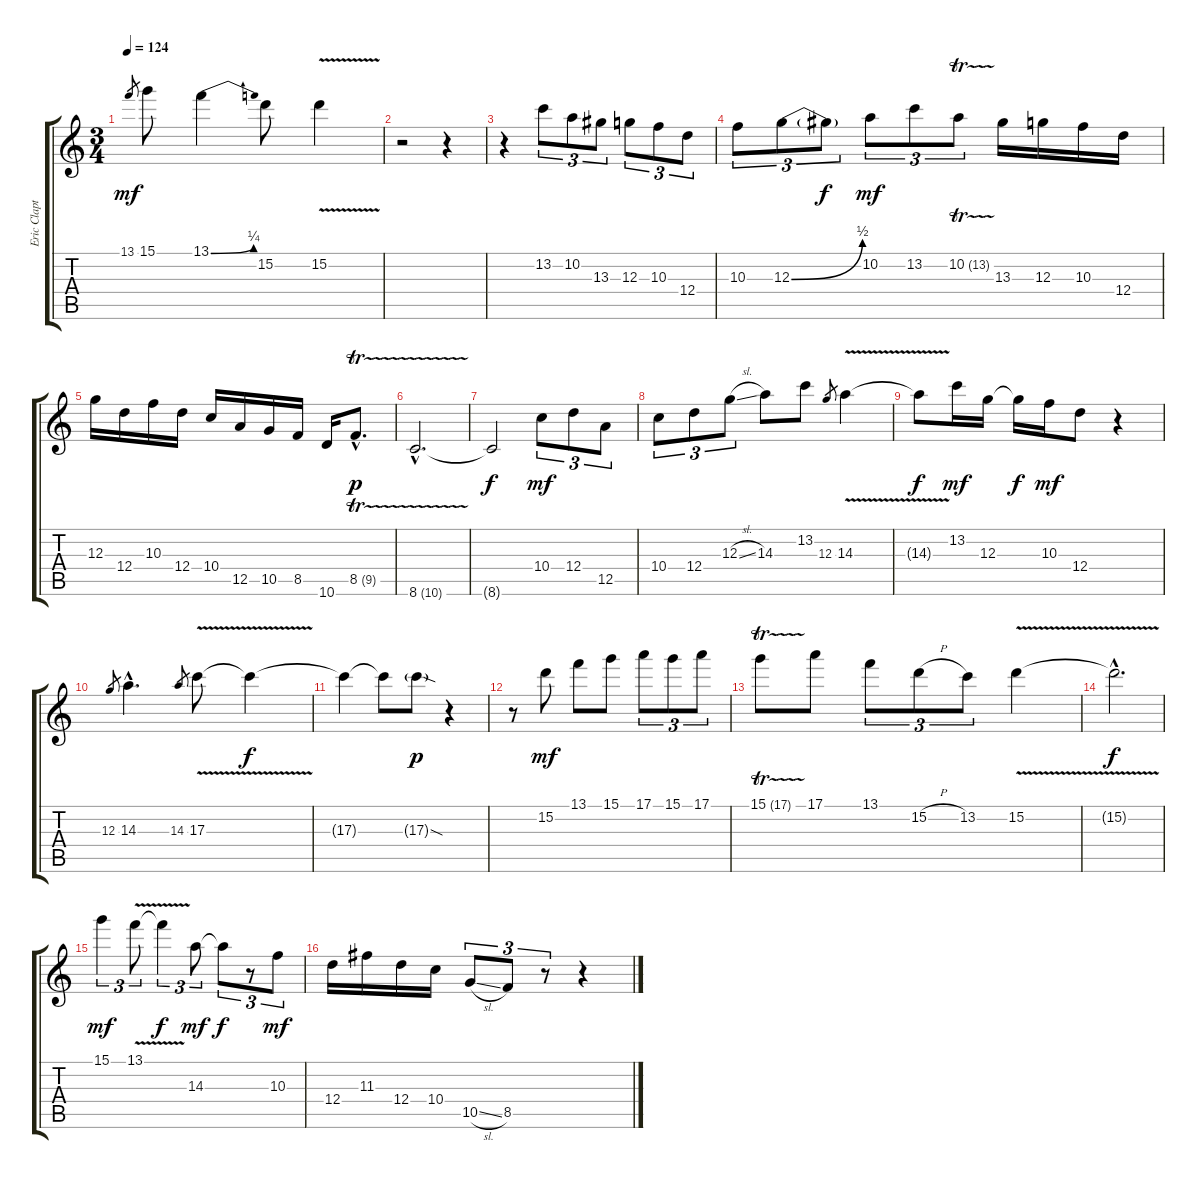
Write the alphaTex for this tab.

\track ("Eric Clapton Guitar I" "Eric Clapt") {instrument overdrivenguitar}
\staff {score tabs}
\tuning (E4 B3 G3 D3 A2 E2) {hide}
\ts (3 4)
\tempo 124
\clef g2
\ks c
13.1.8{gr dy mf} 15.1.8 13.1{be (bend 0 0 60 1)}.4 15.2.8 15.2{v}.4 |
r.2 r.4 |
r.4 13.2.8{tu (3 2)} 10.2.8{tu (3 2)} 13.3.8{tu (3 2)} 12.3.8{tu (3 2)} 10.3.8{tu (3 2)} 12.4.8{tu (3 2)} |
10.3.8{tu (3 2)} 12.3{be (bend 0 0 60 2)}.8{tu (3 2)} 12.3{t}.8{tu (3 2) dy f} 10.2.8{tu (3 2) dy mf} 13.2.8{tu (3 2)} 10.2{tr (13 32)}.8{tu (3 2)} 13.3.16 12.3.16 10.3.16 12.4.16 |
12.3.16 12.4.16 10.3.16 12.4.16 10.4.16 12.5.16 10.5.16 8.5.16 10.6.16 8.5{tr (9 32) hac}.8{d dy p} |
8.6{tr (10 16) hac}.2{d} |
8.6{t}.2{dy f} 10.4.8{tu (3 2) dy mf} 12.4.8{tu (3 2)} 12.5.8{tu (3 2)} |
10.4.8{tu (3 2)} 12.4.8{tu (3 2)} 12.3{sl}.8{tu (3 2)} 14.3.8 13.2.8 12.3.8{gr} 14.3{v}.4 |
14.3{t}.8{dy f} 13.2.16{dy mf} 12.3.16 12.3{t}.16{dy f} 10.3.16{dy mf} 12.4.8 r.4 |
12.3.8{gr} 14.3{hac}.4{d} 14.3.8{gr} 17.3{v}.8 17.3{t}.4{dy f} |
17.3{t}.4 17.3{t}.8 17.3{sod g}.8{dy p} r.4 |
r.8 15.2.8{dy mf} 13.1.8 15.1.8 17.1.8{tu (3 2)} 15.1.8{tu (3 2)} 17.1.8{tu (3 2)} |
15.1{tr (17 16)}.8 17.1.8 13.1.8{tu (3 2)} 15.2{h}.8{tu (3 2)} 13.2.8{tu (3 2)} 15.2{v}.4 |
15.2{hac t}.2{d dy f} |
15.1.4{tu (3 2) dy mf} 13.1{v}.8{tu (3 2)} 13.1{t}.4{tu (3 2) dy f} 14.3.8{tu (3 2) dy mf} 14.3{t}.8{tu (3 2) dy f} r.8{tu (3 2)} 10.3.8{tu (3 2) dy mf} |
12.4.16 11.3.16 12.4.16 10.4.16 10.5{sl}.8{tu (3 2)} 8.5.8{tu (3 2)} r.8{tu (3 2)} r.4
